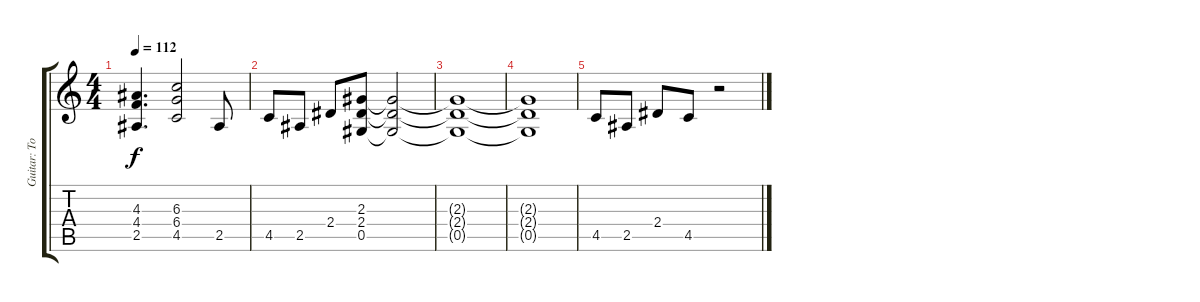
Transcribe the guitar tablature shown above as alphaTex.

\track ("Guitar: Tony" "Guitar: To") {instrument overdrivenguitar}
\staff {score tabs}
\tuning (Eb4 Bb3 Gb3 Db3 Ab2 Eb2) {hide}
\ts (4 4)
\tempo 112
\clef g2
\ks c
(4.3 4.4 2.5).4{d dy f} (6.3 6.4 4.5).2 2.5.8 |
4.5.8 2.5.8 2.4.8 (2.3 2.4 0.5).8 (2.3{t} 2.4{t} 0.5{t}).2 |
(2.3{t} 2.4{t} 0.5{t}).1 |
(2.3{t} 2.4{t} 0.5{t}).1 |
4.5.8 2.5.8 2.4.8 4.5.8 r.2
